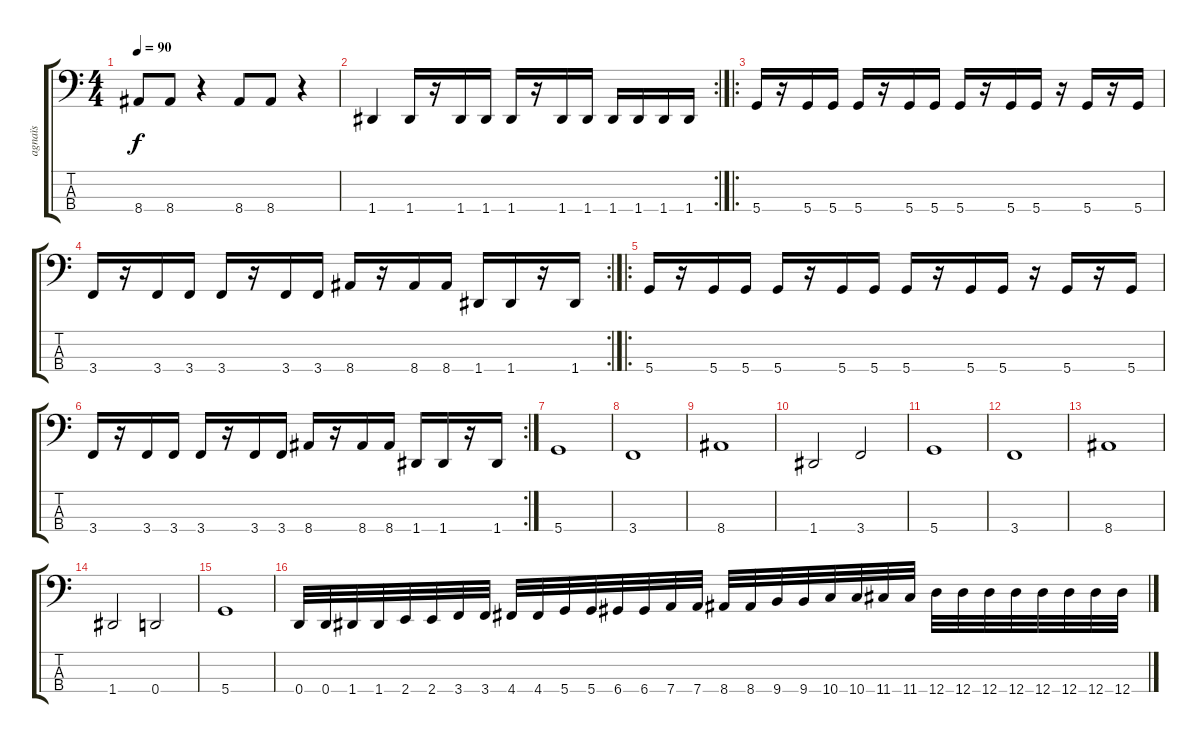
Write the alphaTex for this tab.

\track ("agnaïs" "agnaïs") {instrument electricbasspick}
\staff {score tabs}
\tuning (G2 D2 A1 D1) {hide}
\ts (4 4)
\tempo 90
\clef f4
\ks c
8.4.8{dy f} 8.4.8 r.4 8.4.8 8.4.8 r.4 |
\rc 2
1.4.4 1.4.16 r.16 1.4.16 1.4.16 1.4.16 r.16 1.4.16 1.4.16 1.4.16 1.4.16 1.4.16 1.4.16 |
\ro
5.4.16 r.16 5.4.16 5.4.16 5.4.16 r.16 5.4.16 5.4.16 5.4.16 r.16 5.4.16 5.4.16 r.16 5.4.16 r.16 5.4.16 |
\rc 2
3.4.16 r.16 3.4.16 3.4.16 3.4.16 r.16 3.4.16 3.4.16 8.4.16 r.16 8.4.16 8.4.16 1.4.16 1.4.16 r.16 1.4.16 |
\ro
5.4.16 r.16 5.4.16 5.4.16 5.4.16 r.16 5.4.16 5.4.16 5.4.16 r.16 5.4.16 5.4.16 r.16 5.4.16 r.16 5.4.16 |
\rc 2
3.4.16 r.16 3.4.16 3.4.16 3.4.16 r.16 3.4.16 3.4.16 8.4.16 r.16 8.4.16 8.4.16 1.4.16 1.4.16 r.16 1.4.16 |
5.4.1 |
3.4.1 |
8.4.1 |
1.4.2 3.4.2 |
5.4.1 |
3.4.1 |
8.4.1 |
1.4.2 0.4.2 |
5.4.1 |
0.4.32 0.4.32 1.4.32 1.4.32 2.4.32 2.4.32 3.4.32 3.4.32 4.4.32 4.4.32 5.4.32 5.4.32 6.4.32 6.4.32 7.4.32 7.4.32 8.4.32 8.4.32 9.4.32 9.4.32 10.4.32 10.4.32 11.4.32 11.4.32 12.4.32 12.4.32 12.4.32 12.4.32 12.4.32 12.4.32 12.4.32 12.4.32
